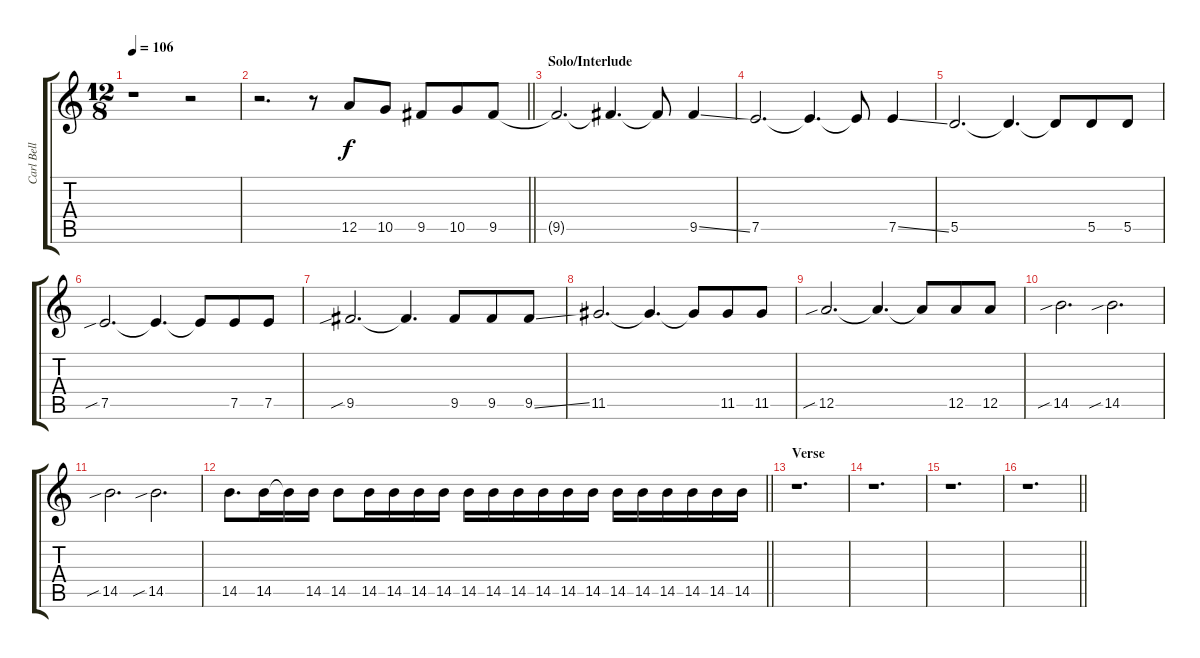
\track ("Carl Bell (Lead Guitar)" "Carl Bell ") {instrument distortionguitar}
\staff {score tabs}
\tuning (E4 B3 G3 D3 A2 D2) {hide}
\ts (12 8)
\tempo 106
\clef g2
\ks c
r.1{dy f} r.2 |
\barLineRight lightlight
r.2{d} r.8 12.5.8{volume 15} 10.5.8 9.5.8 10.5.8 9.5.8 |
\section ("" "Solo/Interlude")
9.5{t}.2{d volume 11} 9.5{t}.4{d} 9.5{t}.8 9.5{ss}.4 |
7.5.2{d} 7.5{t}.4{d} 7.5{t}.8 7.5{ss}.4 |
5.5.2{d} 5.5{t}.4{d} 5.5{t}.8 5.5.8 5.5.8 |
7.5{sib}.2{d} 7.5{t}.4{d} 7.5{t}.8 7.5.8 7.5.8 |
9.5{sib}.2{d} 9.5{t}.4{d} 9.5.8 9.5.8 9.5{ss}.8 |
11.5.2{d} 11.5{t}.4{d} 11.5{t}.8 11.5.8 11.5.8 |
12.5{sib}.2{d} 12.5{t}.4{d} 12.5{t}.8 12.5.8 12.5.8 |
14.5{sib}.2{d} 14.5{sib}.2{d} |
14.5{sib}.2{d} 14.5{sib}.2{d} |
\barLineRight lightlight
14.5.8{d} 14.5.16 14.5{t}.16 14.5.16 14.5.8 14.5.16 14.5.16 14.5.16 14.5.16 14.5.16 14.5.16 14.5.16 14.5.16 14.5.16 14.5.16 14.5.16 14.5.16 14.5.16 14.5.16 14.5.16 14.5.16 |
\section ("" "Verse")
r.1{d} |
r.1{d} |
r.1{d} |
\barLineRight lightlight
r.1{d}
